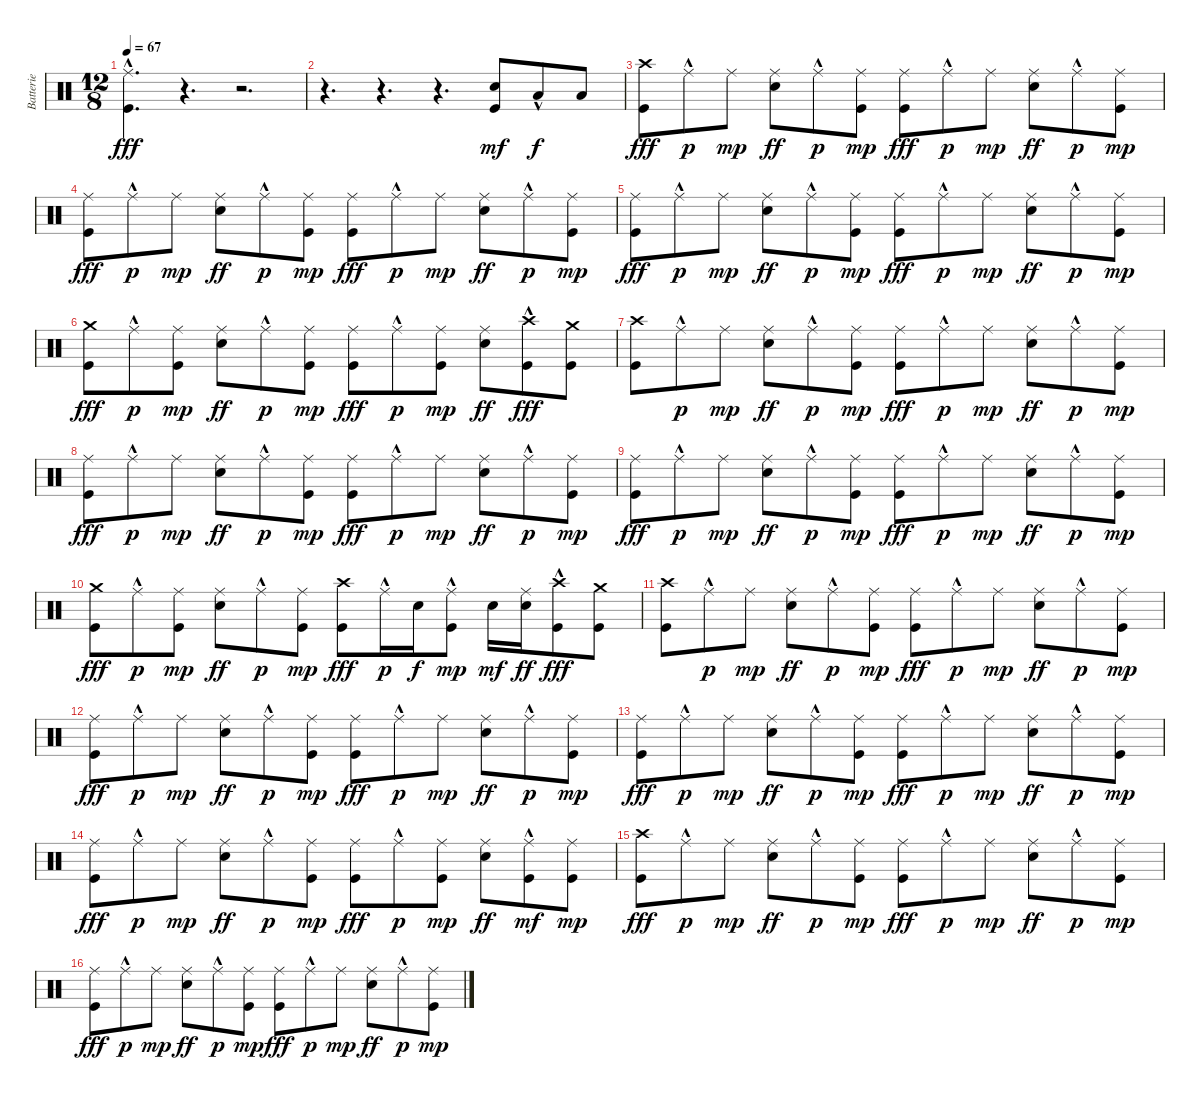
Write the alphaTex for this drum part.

\track ("Batterie" "Batterie") {instrument percussion}
\staff {score}
\articulation defaults
\ts (12 8)
\tempo 67
\clef neutral
\ks c
("Ride (middle)"{hac} "Kick (hit)"{hac}).4{d dy fff} r.4{d} r.2{d} |
r.4{d} r.4{d} r.4{d} ("Snare (hit) 2" "Kick (hit)").8{dy mf} "Low Tom (hit)"{hac}.8{dy f} "Low Floor Tom (hit)".8 |
("Crash high (hit)" "Kick (hit)").8{dy fff} "Ride (middle)"{hac}.8{dy p} "Ride (middle)".8{dy mp} ("Ride (middle)" "Snare (hit) 2").8{dy ff} "Ride (middle)"{hac}.8{dy p} ("Ride (middle)" "Kick (hit)").8{dy mp} ("Ride (middle)" "Kick (hit)").8{dy fff} "Ride (middle)"{hac}.8{dy p} "Ride (middle)".8{dy mp} ("Ride (middle)" "Snare (hit) 2").8{dy ff} "Ride (middle)"{hac}.8{dy p} ("Ride (middle)" "Kick (hit)").8{dy mp} |
("Ride (middle)" "Kick (hit)").8{dy fff} "Ride (middle)"{hac}.8{dy p} "Ride (middle)".8{dy mp} ("Ride (middle)" "Snare (hit) 2").8{dy ff} "Ride (middle)"{hac}.8{dy p} ("Ride (middle)" "Kick (hit)").8{dy mp} ("Ride (middle)" "Kick (hit)").8{dy fff} "Ride (middle)"{hac}.8{dy p} "Ride (middle)".8{dy mp} ("Ride (middle)" "Snare (hit) 2").8{dy ff} "Ride (middle)"{hac}.8{dy p} ("Ride (middle)" "Kick (hit)").8{dy mp} |
("Ride (middle)" "Kick (hit)").8{dy fff} "Ride (middle)"{hac}.8{dy p} "Ride (middle)".8{dy mp} ("Ride (middle)" "Snare (hit) 2").8{dy ff} "Ride (middle)"{hac}.8{dy p} ("Ride (middle)" "Kick (hit)").8{dy mp} ("Ride (middle)" "Kick (hit)").8{dy fff} "Ride (middle)"{hac}.8{dy p} "Ride (middle)".8{dy mp} ("Ride (middle)" "Snare (hit) 2").8{dy ff} "Ride (middle)"{hac}.8{dy p} ("Ride (middle)" "Kick (hit)").8{dy mp} |
("Crash medium (hit)" "Kick (hit)").8{dy fff} "Ride (middle)"{hac}.8{dy p} ("Ride (middle)" "Kick (hit)").8{dy mp} ("Ride (middle)" "Snare (hit) 2").8{dy ff} "Ride (middle)"{hac}.8{dy p} ("Ride (middle)" "Kick (hit)").8{dy mp} ("Ride (middle)" "Kick (hit)").8{dy fff} "Ride (middle)"{hac}.8{dy p} ("Ride (middle)" "Kick (hit)").8{dy mp} ("Ride (middle)" "Snare (hit) 2").8{dy ff} ("Crash high (hit)"{hac} "Kick (hit)"{hac}).8{dy fff} ("Crash medium (hit)" "Kick (hit)").8 |
("Crash high (hit)" "Kick (hit)").8 "Ride (middle)"{hac}.8{dy p} "Ride (middle)".8{dy mp} ("Ride (middle)" "Snare (hit) 2").8{dy ff} "Ride (middle)"{hac}.8{dy p} ("Ride (middle)" "Kick (hit)").8{dy mp} ("Ride (middle)" "Kick (hit)").8{dy fff} "Ride (middle)"{hac}.8{dy p} "Ride (middle)".8{dy mp} ("Ride (middle)" "Snare (hit) 2").8{dy ff} "Ride (middle)"{hac}.8{dy p} ("Ride (middle)" "Kick (hit)").8{dy mp} |
("Ride (middle)" "Kick (hit)").8{dy fff} "Ride (middle)"{hac}.8{dy p} "Ride (middle)".8{dy mp} ("Ride (middle)" "Snare (hit) 2").8{dy ff} "Ride (middle)"{hac}.8{dy p} ("Ride (middle)" "Kick (hit)").8{dy mp} ("Ride (middle)" "Kick (hit)").8{dy fff} "Ride (middle)"{hac}.8{dy p} "Ride (middle)".8{dy mp} ("Ride (middle)" "Snare (hit) 2").8{dy ff} "Ride (middle)"{hac}.8{dy p} ("Ride (middle)" "Kick (hit)").8{dy mp} |
("Ride (middle)" "Kick (hit)").8{dy fff} "Ride (middle)"{hac}.8{dy p} "Ride (middle)".8{dy mp} ("Ride (middle)" "Snare (hit) 2").8{dy ff} "Ride (middle)"{hac}.8{dy p} ("Ride (middle)" "Kick (hit)").8{dy mp} ("Ride (middle)" "Kick (hit)").8{dy fff} "Ride (middle)"{hac}.8{dy p} "Ride (middle)".8{dy mp} ("Ride (middle)" "Snare (hit) 2").8{dy ff} "Ride (middle)"{hac}.8{dy p} ("Ride (middle)" "Kick (hit)").8{dy mp} |
("Crash medium (hit)" "Kick (hit)").8{dy fff} "Ride (middle)"{hac}.8{dy p} ("Ride (middle)" "Kick (hit)").8{dy mp} ("Ride (middle)" "Snare (hit) 2").8{dy ff} "Ride (middle)"{hac}.8{dy p} ("Ride (middle)" "Kick (hit)").8{dy mp} ("Crash high (hit)" "Kick (hit)").8{dy fff} "Ride (middle)"{hac}.16{dy p} "Snare (hit) 2".16{dy f} ("Ride (middle)"{hac} "Kick (hit)").8{dy mp} "Snare (hit) 2".16{dy mf} ("Ride (middle)" "Snare (hit) 2").16{dy ff} ("Crash high (hit)"{hac} "Kick (hit)"{hac}).8{dy fff} ("Crash medium (hit)" "Kick (hit)").8 |
("Crash high (hit)" "Kick (hit)").8 "Ride (middle)"{hac}.8{dy p} "Ride (middle)".8{dy mp} ("Ride (middle)" "Snare (hit) 2").8{dy ff} "Ride (middle)"{hac}.8{dy p} ("Ride (middle)" "Kick (hit)").8{dy mp} ("Ride (middle)" "Kick (hit)").8{dy fff} "Ride (middle)"{hac}.8{dy p} "Ride (middle)".8{dy mp} ("Ride (middle)" "Snare (hit) 2").8{dy ff} "Ride (middle)"{hac}.8{dy p} ("Ride (middle)" "Kick (hit)").8{dy mp} |
("Ride (middle)" "Kick (hit)").8{dy fff} "Ride (middle)"{hac}.8{dy p} "Ride (middle)".8{dy mp} ("Ride (middle)" "Snare (hit) 2").8{dy ff} "Ride (middle)"{hac}.8{dy p} ("Ride (middle)" "Kick (hit)").8{dy mp} ("Ride (middle)" "Kick (hit)").8{dy fff} "Ride (middle)"{hac}.8{dy p} "Ride (middle)".8{dy mp} ("Ride (middle)" "Snare (hit) 2").8{dy ff} "Ride (middle)"{hac}.8{dy p} ("Ride (middle)" "Kick (hit)").8{dy mp} |
("Ride (middle)" "Kick (hit)").8{dy fff} "Ride (middle)"{hac}.8{dy p} "Ride (middle)".8{dy mp} ("Ride (middle)" "Snare (hit) 2").8{dy ff} "Ride (middle)"{hac}.8{dy p} ("Ride (middle)" "Kick (hit)").8{dy mp} ("Ride (middle)" "Kick (hit)").8{dy fff} "Ride (middle)"{hac}.8{dy p} "Ride (middle)".8{dy mp} ("Ride (middle)" "Snare (hit) 2").8{dy ff} "Ride (middle)"{hac}.8{dy p} ("Ride (middle)" "Kick (hit)").8{dy mp} |
("Ride (middle)" "Kick (hit)").8{dy fff} "Ride (middle)"{hac}.8{dy p} "Ride (middle)".8{dy mp} ("Ride (middle)" "Snare (hit) 2").8{dy ff} "Ride (middle)"{hac}.8{dy p} ("Ride (middle)" "Kick (hit)").8{dy mp} ("Ride (middle)" "Kick (hit)").8{dy fff} "Ride (middle)"{hac}.8{dy p} ("Ride (middle)" "Kick (hit)").8{dy mp} ("Ride (middle)" "Snare (hit) 2").8{dy ff} ("Ride (middle)"{hac} "Kick (hit)"{hac}).8{dy mf} ("Ride (middle)" "Kick (hit)").8{dy mp} |
("Crash high (hit)" "Kick (hit)").8{dy fff} "Ride (middle)"{hac}.8{dy p} "Ride (middle)".8{dy mp} ("Ride (middle)" "Snare (hit) 2").8{dy ff} "Ride (middle)"{hac}.8{dy p} ("Ride (middle)" "Kick (hit)").8{dy mp} ("Ride (middle)" "Kick (hit)").8{dy fff} "Ride (middle)"{hac}.8{dy p} "Ride (middle)".8{dy mp} ("Ride (middle)" "Snare (hit) 2").8{dy ff} "Ride (middle)"{hac}.8{dy p} ("Ride (middle)" "Kick (hit)").8{dy mp} |
("Ride (middle)" "Kick (hit)").8{dy fff} "Ride (middle)"{hac}.8{dy p} "Ride (middle)".8{dy mp} ("Ride (middle)" "Snare (hit) 2").8{dy ff} "Ride (middle)"{hac}.8{dy p} ("Ride (middle)" "Kick (hit)").8{dy mp} ("Ride (middle)" "Kick (hit)").8{dy fff} "Ride (middle)"{hac}.8{dy p} "Ride (middle)".8{dy mp} ("Ride (middle)" "Snare (hit) 2").8{dy ff} "Ride (middle)"{hac}.8{dy p} ("Ride (middle)" "Kick (hit)").8{dy mp}
